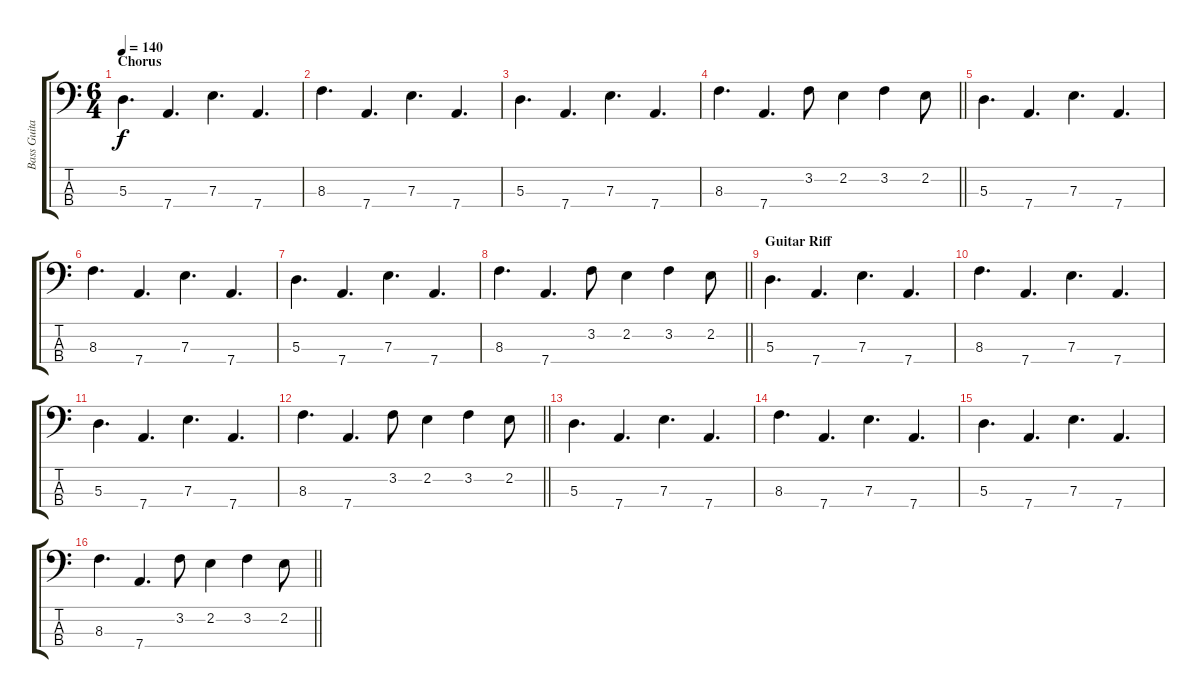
\track ("Bass Guitar" "Bass Guita") {instrument electricbassfinger}
\staff {score tabs}
\tuning (G2 D2 A1 D1) {hide}
\ts (6 4)
\section ("" "Chorus")
\tempo 140
\clef f4
\ks c
5.3.4{d dy f} 7.4.4{d} 7.3.4{d} 7.4.4{d} |
8.3.4{d} 7.4.4{d} 7.3.4{d} 7.4.4{d} |
5.3.4{d} 7.4.4{d} 7.3.4{d} 7.4.4{d} |
\barLineRight lightlight
8.3.4{d} 7.4.4{d} 3.2.8 2.2.4 3.2.4 2.2.8 |
5.3.4{d} 7.4.4{d} 7.3.4{d} 7.4.4{d} |
8.3.4{d} 7.4.4{d} 7.3.4{d} 7.4.4{d} |
5.3.4{d} 7.4.4{d} 7.3.4{d} 7.4.4{d} |
\barLineRight lightlight
8.3.4{d} 7.4.4{d} 3.2.8 2.2.4 3.2.4 2.2.8 |
\section ("" "Guitar Riff")
5.3.4{d} 7.4.4{d} 7.3.4{d} 7.4.4{d} |
8.3.4{d} 7.4.4{d} 7.3.4{d} 7.4.4{d} |
5.3.4{d} 7.4.4{d} 7.3.4{d} 7.4.4{d} |
\barLineRight lightlight
8.3.4{d} 7.4.4{d} 3.2.8 2.2.4 3.2.4 2.2.8 |
5.3.4{d} 7.4.4{d} 7.3.4{d} 7.4.4{d} |
8.3.4{d} 7.4.4{d} 7.3.4{d} 7.4.4{d} |
5.3.4{d} 7.4.4{d} 7.3.4{d} 7.4.4{d} |
\barLineRight lightlight
8.3.4{d} 7.4.4{d} 3.2.8 2.2.4 3.2.4 2.2.8
